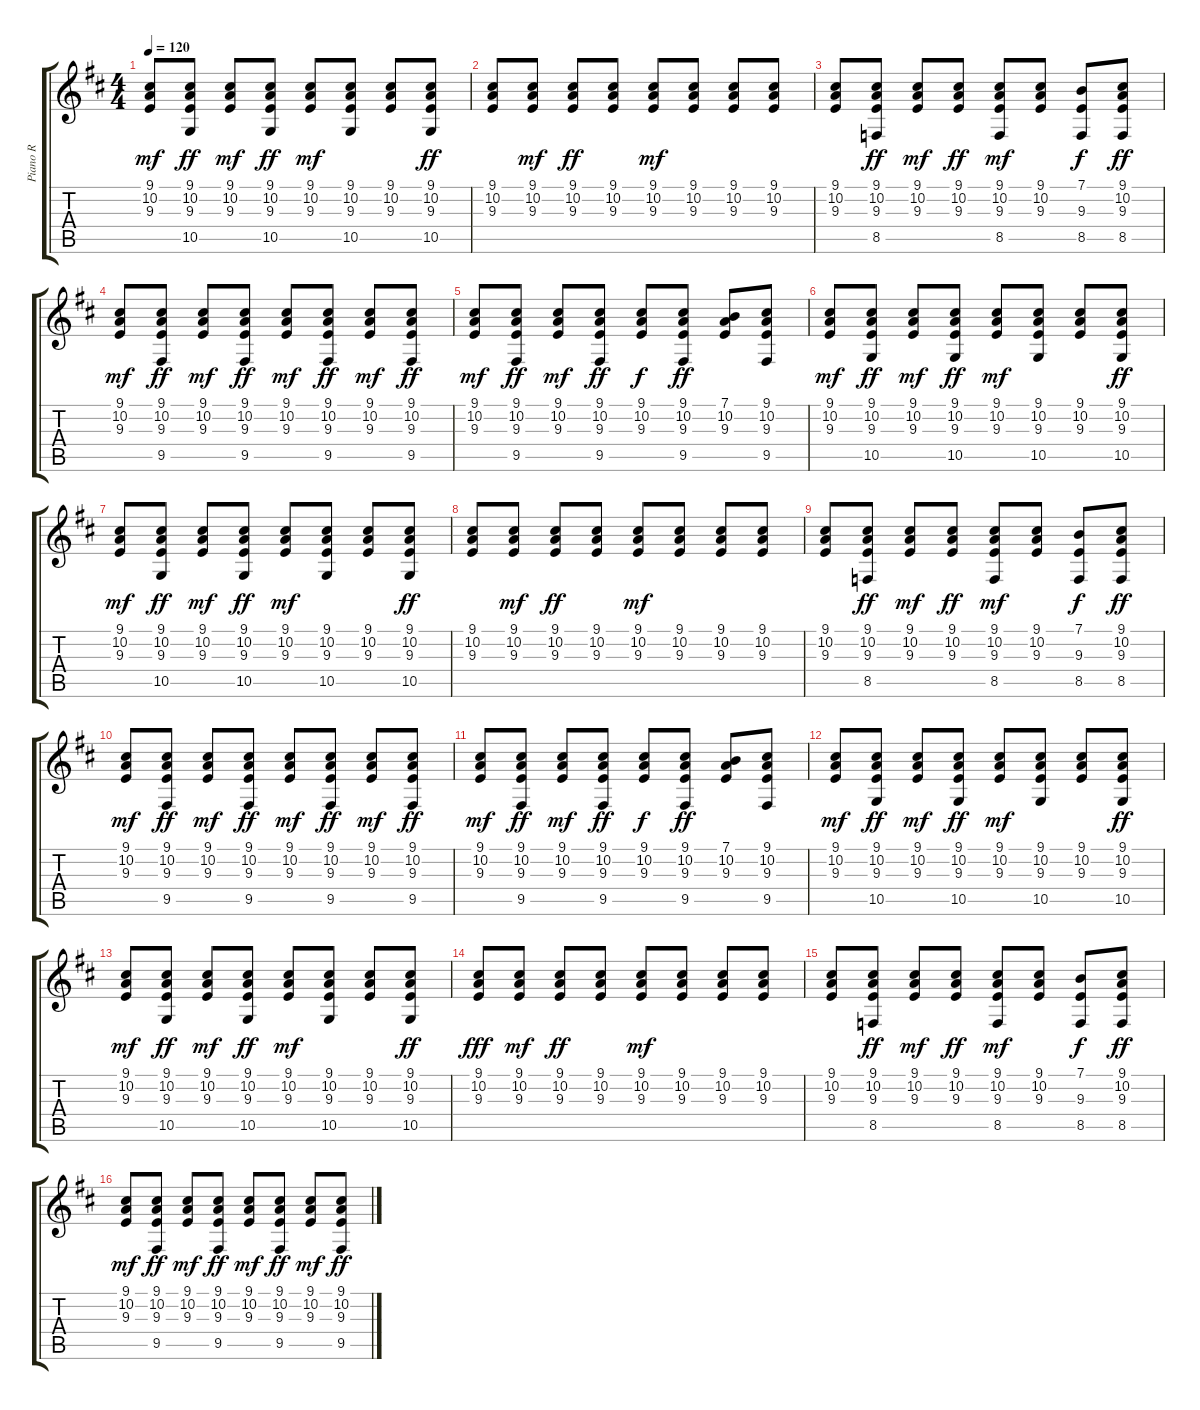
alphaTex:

\track ("Piano R" "Piano R") {instrument acousticgrandpiano}
\staff {score tabs}
\tuning (E4 B3 G3 D3 A2 E2) {hide}
\ts (4 4)
\tempo 120
\clef g2
\ks d
(9.1 10.2 9.3).8{dy mf} (9.1 10.2 9.3 10.5).8{dy ff} (9.1 10.2 9.3).8{dy mf} (9.1 10.2 9.3 10.5).8{dy ff} (9.1 10.2 9.3).8{dy mf} (9.1 10.2 9.3 10.5).8 (9.1 10.2 9.3).8 (9.1 10.2 9.3 10.5).8{dy ff} |
(9.1 10.2 9.3).8 (9.1 10.2 9.3).8{dy mf} (9.1 10.2 9.3).8{dy ff} (9.1 10.2 9.3).8 (9.1 10.2 9.3).8{dy mf} (9.1 10.2 9.3).8 (9.1 10.2 9.3).8 (9.1 10.2 9.3).8 |
(9.1 10.2 9.3).8 (9.1 10.2 9.3 8.5).8{dy ff} (9.1 10.2 9.3).8{dy mf} (9.1 10.2 9.3).8{dy ff} (9.1 10.2 9.3 8.5).8{dy mf} (9.1 10.2 9.3).8 (7.1 9.3 8.5).8{dy f} (9.1 10.2 9.3 8.5).8{dy ff} |
(9.1 10.2 9.3).8{dy mf} (9.1 10.2 9.3 9.5).8{dy ff} (9.1 10.2 9.3).8{dy mf} (9.1 10.2 9.3 9.5).8{dy ff} (9.1 10.2 9.3).8{dy mf} (9.1 10.2 9.3 9.5).8{dy ff} (9.1 10.2 9.3).8{dy mf} (9.1 10.2 9.3 9.5).8{dy ff} |
(9.1 10.2 9.3).8{dy mf} (9.1 10.2 9.3 9.5).8{dy ff} (9.1 10.2 9.3).8{dy mf} (9.1 10.2 9.3 9.5).8{dy ff} (9.1 10.2 9.3).8{dy f} (9.1 10.2 9.3 9.5).8{dy ff} (7.1 10.2 9.3).8 (9.1 10.2 9.3 9.5).8 |
(9.1 10.2 9.3).8{dy mf} (9.1 10.2 9.3 10.5).8{dy ff} (9.1 10.2 9.3).8{dy mf} (9.1 10.2 9.3 10.5).8{dy ff} (9.1 10.2 9.3).8{dy mf} (9.1 10.2 9.3 10.5).8 (9.1 10.2 9.3).8 (9.1 10.2 9.3 10.5).8{dy ff} |
(9.1 10.2 9.3).8{dy mf} (9.1 10.2 9.3 10.5).8{dy ff} (9.1 10.2 9.3).8{dy mf} (9.1 10.2 9.3 10.5).8{dy ff} (9.1 10.2 9.3).8{dy mf} (9.1 10.2 9.3 10.5).8 (9.1 10.2 9.3).8 (9.1 10.2 9.3 10.5).8{dy ff} |
(9.1 10.2 9.3).8 (9.1 10.2 9.3).8{dy mf} (9.1 10.2 9.3).8{dy ff} (9.1 10.2 9.3).8 (9.1 10.2 9.3).8{dy mf} (9.1 10.2 9.3).8 (9.1 10.2 9.3).8 (9.1 10.2 9.3).8 |
(9.1 10.2 9.3).8 (9.1 10.2 9.3 8.5).8{dy ff} (9.1 10.2 9.3).8{dy mf} (9.1 10.2 9.3).8{dy ff} (9.1 10.2 9.3 8.5).8{dy mf} (9.1 10.2 9.3).8 (7.1 9.3 8.5).8{dy f} (9.1 10.2 9.3 8.5).8{dy ff} |
(9.1 10.2 9.3).8{dy mf} (9.1 10.2 9.3 9.5).8{dy ff} (9.1 10.2 9.3).8{dy mf} (9.1 10.2 9.3 9.5).8{dy ff} (9.1 10.2 9.3).8{dy mf} (9.1 10.2 9.3 9.5).8{dy ff} (9.1 10.2 9.3).8{dy mf} (9.1 10.2 9.3 9.5).8{dy ff} |
(9.1 10.2 9.3).8{dy mf} (9.1 10.2 9.3 9.5).8{dy ff} (9.1 10.2 9.3).8{dy mf} (9.1 10.2 9.3 9.5).8{dy ff} (9.1 10.2 9.3).8{dy f} (9.1 10.2 9.3 9.5).8{dy ff} (7.1 10.2 9.3).8 (9.1 10.2 9.3 9.5).8 |
(9.1 10.2 9.3).8{dy mf} (9.1 10.2 9.3 10.5).8{dy ff} (9.1 10.2 9.3).8{dy mf} (9.1 10.2 9.3 10.5).8{dy ff} (9.1 10.2 9.3).8{dy mf} (9.1 10.2 9.3 10.5).8 (9.1 10.2 9.3).8 (9.1 10.2 9.3 10.5).8{dy ff} |
(9.1 10.2 9.3).8{dy mf} (9.1 10.2 9.3 10.5).8{dy ff} (9.1 10.2 9.3).8{dy mf} (9.1 10.2 9.3 10.5).8{dy ff} (9.1 10.2 9.3).8{dy mf} (9.1 10.2 9.3 10.5).8 (9.1 10.2 9.3).8 (9.1 10.2 9.3 10.5).8{dy ff} |
(9.1 10.2 9.3).8{dy fff} (9.1 10.2 9.3).8{dy mf} (9.1 10.2 9.3).8{dy ff} (9.1 10.2 9.3).8 (9.1 10.2 9.3).8{dy mf} (9.1 10.2 9.3).8 (9.1 10.2 9.3).8 (9.1 10.2 9.3).8 |
(9.1 10.2 9.3).8 (9.1 10.2 9.3 8.5).8{dy ff} (9.1 10.2 9.3).8{dy mf} (9.1 10.2 9.3).8{dy ff} (9.1 10.2 9.3 8.5).8{dy mf} (9.1 10.2 9.3).8 (7.1 9.3 8.5).8{dy f} (9.1 10.2 9.3 8.5).8{dy ff} |
(9.1 10.2 9.3).8{dy mf} (9.1 10.2 9.3 9.5).8{dy ff} (9.1 10.2 9.3).8{dy mf} (9.1 10.2 9.3 9.5).8{dy ff} (9.1 10.2 9.3).8{dy mf} (9.1 10.2 9.3 9.5).8{dy ff} (9.1 10.2 9.3).8{dy mf} (9.1 10.2 9.3 9.5).8{dy ff}
